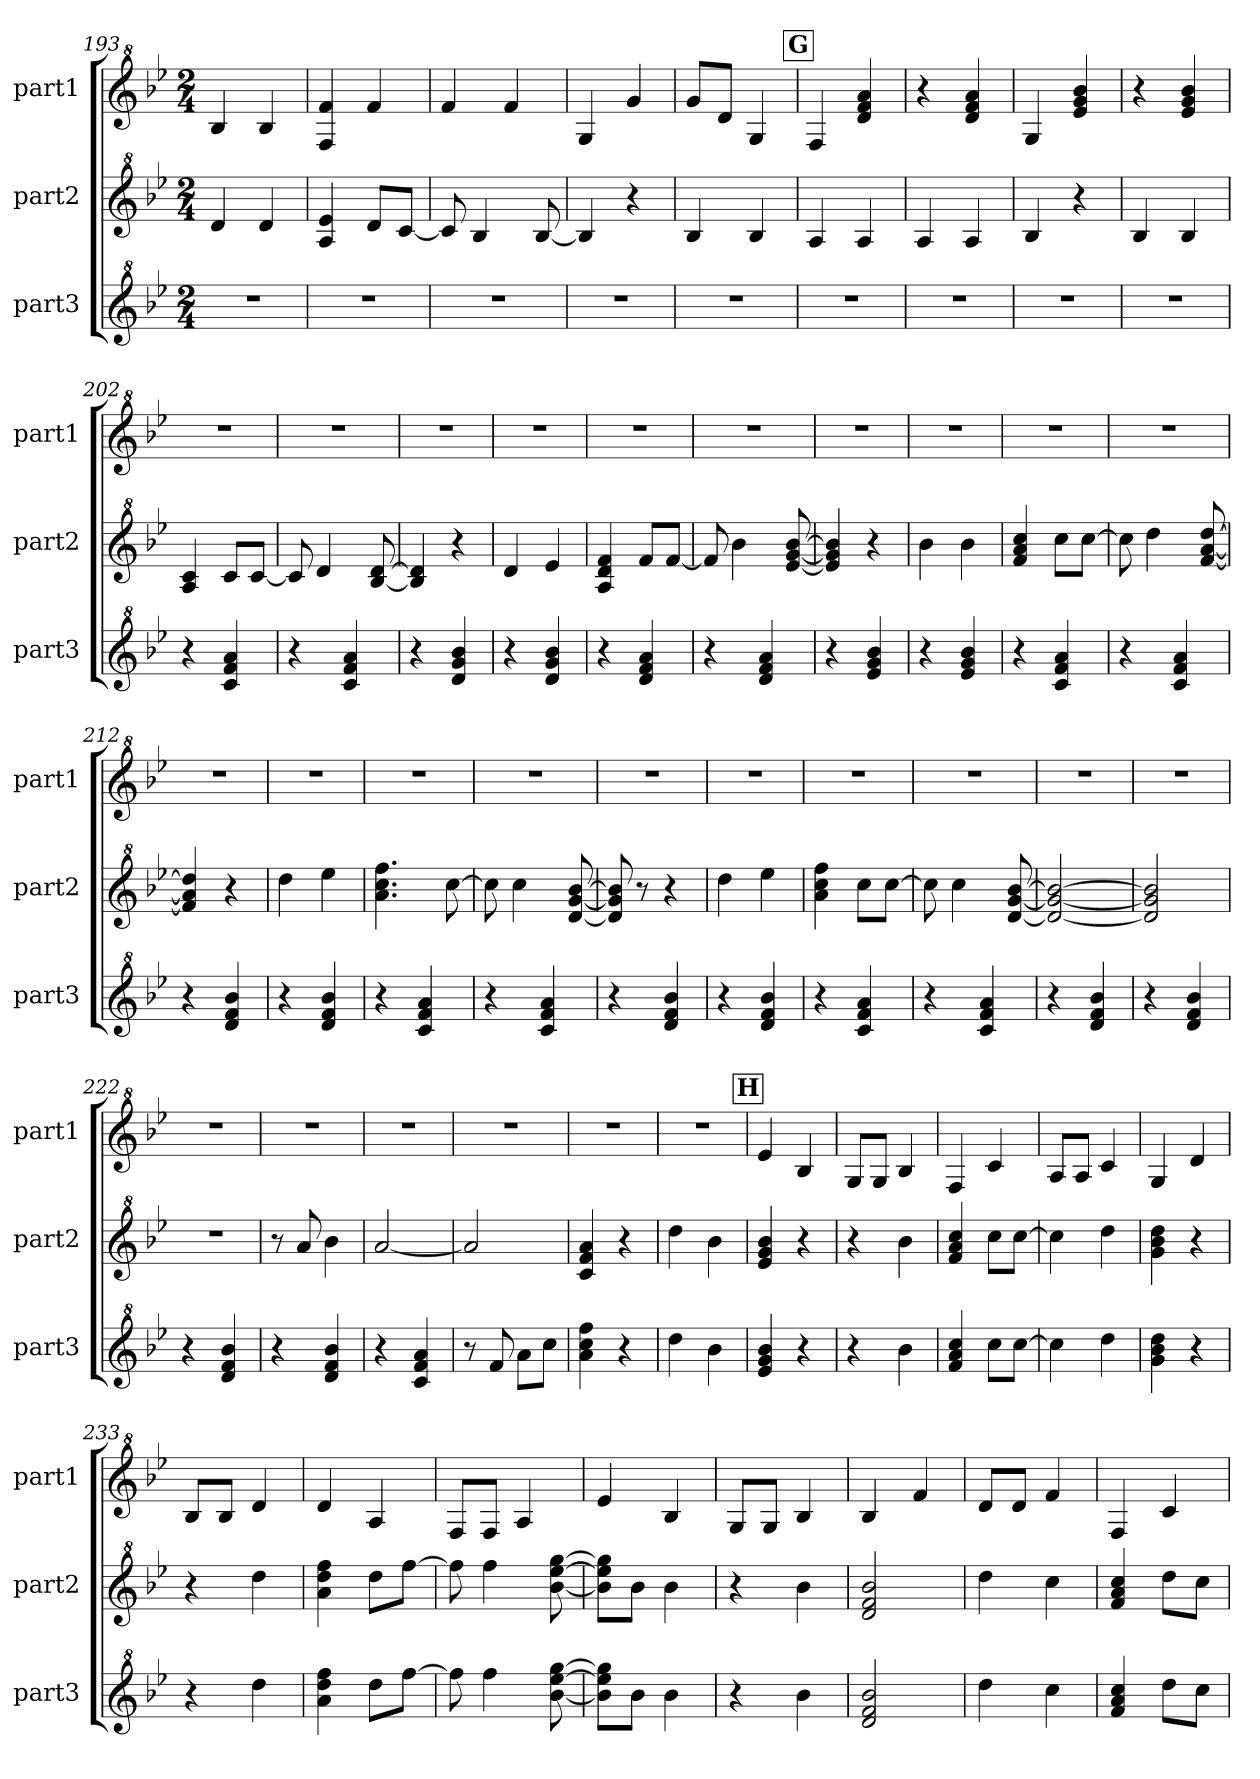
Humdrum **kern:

**kern	**kern	**kern
*part3	*part2	*part1
*staff3	*staff2	*staff1
*I"part3	*I"part2	*I"part1
*I'part3	*I'part2	*I'part1
*clefG^2	*clefG^2	*clefG^2
*k[b-e-]	*k[b-e-]	*k[b-e-]
*M2/4	*M2/4	*M2/4
=193	=193	=193
2r	4ddi/	4b-j/
.	4ddi/	4b-j/
!!LO:PB:g=z
=194	=194	=194
2r	4aj/ 4ee-i/	4fZ/ 4ffZ/
.	8ddi/L	4ffZ/
.	[8ccV/J	.
=195	=195	=195
2r	8ccV/]	4ffZ/
.	4b-j/	.
.	.	4ffZ/
.	[8b-j/	.
=196	=196	=196
2r	4b-j/]	4gZ/
.	4r	4ggZ/
=197	=197	=197
2r	4b-j/	8ggZ/L
.	.	8ddi/J
.	4b-j/	4gZ/
!!LO:REH:place=s1:a:B:fs=14:t=G
=198	=198	=198
2r	4aj/	4fZ/
.	4aj/	4ddi/ 4ffZ/ 4aaj/
=199	=199	=199
2r	4aj/	4r
.	4aj/	4ddi/ 4ffZ/ 4aaj/
=200	=200	=200
2r	4b-j/	4gZ/
.	4r	4ee-i/ 4ggZ/ 4bb-j/
=201	=201	=201
2r	4b-j/	4r
.	4b-j/	4ee-i/ 4ggZ/ 4bb-j/
=202	=202	=202
4r	4aj/ 4ccV/	2r
4ccV/ 4ffZ/ 4aaj/	8ccV/L	.
.	[8ccV/J	.
!!LO:LB:g=z
=203	=203	=203
4r	8ccV/]	2r
.	4ddi/	.
4ccV/ 4ffZ/ 4aaj/	.	.
.	[8b-j/ [8ddi/	.
=204	=204	=204
4r	4b-j/] 4ddi/]	2r
4ddi/ 4ggZ/ 4bb-j/	4r	.
=205	=205	=205
4r	4ddi/	2r
4ddi/ 4ggZ/ 4bb-j/	4ee-i/	.
=206	=206	=206
4r	4aj/ 4ddi/ 4ffZ/	2r
4ddi/ 4ffZ/ 4aaj/	8ffZ/L	.
.	[8ffZ/J	.
=207	=207	=207
4r	8ffZ/]	2r
.	4bb-j\	.
4ddi/ 4ffZ/ 4aaj/	.	.
.	[8ee-i/ [8ggZ/ [8bb-j/	.
=208	=208	=208
4r	4ee-i/] 4ggZ/] 4bb-j/]	2r
4ee-i/ 4ggZ/ 4bb-j/	4r	.
=209	=209	=209
4r	4bb-j\	2r
4ee-i/ 4ggZ/ 4bb-j/	4bb-j\	.
=210	=210	=210
4r	4ffZ/ 4aaj/ 4cccV/	2r
4ccV/ 4ffZ/ 4aaj/	8cccV\L	.
.	[8cccV\J	.
=211	=211	=211
4r	8cccV\]	2r
.	4dddi\	.
4ccV/ 4ffZ/ 4aaj/	.	.
.	[8ffZ/ [8aaj/ [8dddi/	.
!!LO:LB:g=z
=212	=212	=212
4r	4ffZ/] 4aaj/] 4dddi/]	2r
4ddi/ 4ffZ/ 4bb-j/	4r	.
=213	=213	=213
4r	4dddi\	2r
4ddi/ 4ffZ/ 4bb-j/	4eee-i\	.
=214	=214	=214
4r	4.aaj\ 4.cccV\ 4.fffZ\	2r
4ccV/ 4ffZ/ 4aaj/	.	.
.	[8cccV\	.
=215	=215	=215
4r	8cccV\]	2r
.	4cccV\	.
4ccV/ 4ffZ/ 4aaj/	.	.
.	[8ddi/ [8ggZ/ [8bb-j/	.
=216	=216	=216
4r	8ddi/] 8ggZ/] 8bb-j/]	2r
.	8r	.
4ddi/ 4ffZ/ 4bb-j/	4r	.
=217	=217	=217
4r	4dddi\	2r
4ddi/ 4ffZ/ 4bb-j/	4eee-i\	.
=218	=218	=218
4r	4aaj\ 4cccV\ 4fffZ\	2r
4ccV/ 4ffZ/ 4aaj/	8cccV\L	.
.	[8cccV\J	.
=219	=219	=219
4r	8cccV\]	2r
.	4cccV\	.
4ccV/ 4ffZ/ 4aaj/	.	.
.	[8ddi/ [8ggZ/ [8bb-j/	.
=220	=220	=220
4r	2ddi/_ 2ggZ/_ 2bb-j/_	2r
4ddi/ 4ffZ/ 4bb-j/	.	.
!!LO:LB:g=z
=221	=221	=221
4r	2ddi/] 2ggZ/] 2bb-j/]	2r
4ddi/ 4ffZ/ 4bb-j/	.	.
=222	=222	=222
4r	2r	2r
4ddi/ 4ffZ/ 4bb-j/	.	.
=223	=223	=223
4r	8r	2r
.	8aaj/	.
4ddi/ 4ffZ/ 4bb-j/	4bb-j\	.
=224	=224	=224
4r	[2aaj/	2r
4ccV/ 4ffZ/ 4aaj/	.	.
=225	=225	=225
8r	2aaj/]	2r
8ffZ/	.	.
8aaj\L	.	.
8cccV\J	.	.
=226	=226	=226
4aaj\ 4cccV\ 4fffZ\	4ccV/ 4ffZ/ 4aaj/	2r
4r	4r	.
=227	=227	=227
4dddi\	4dddi\	2r
4bb-j\	4bb-j\	.
!!LO:REH:place=s1:a:B:fs=14:t=H
=228	=228	=228
4ee-i/ 4ggZ/ 4bb-j/	4ee-i/ 4ggZ/ 4bb-j/	4ee-i/
4r	4r	4b-j/
=229	=229	=229
4r	4r	8gZ/L
.	.	8gZ/J
4bb-j\	4bb-j\	4b-j/
!!LO:PB:g=z
=230	=230	=230
4ffZ/ 4aaj/ 4cccV/	4ffZ/ 4aaj/ 4cccV/	4fZ/
8cccV\L	8cccV\L	4ccV/
[8cccV\J	[8cccV\J	.
=231	=231	=231
4cccV\]	4cccV\]	8aj/L
.	.	8aj/J
4dddi\	4dddi\	4ccV/
=232	=232	=232
4ggZ\ 4bb-j\ 4dddi\	4ggZ\ 4bb-j\ 4dddi\	4gZ/
4r	4r	4ddi/
=233	=233	=233
4r	4r	8b-j/L
.	.	8b-j/J
4dddi\	4dddi\	4ddi/
=234	=234	=234
4aaj\ 4dddi\ 4fffZ\	4aaj\ 4dddi\ 4fffZ\	4ddi/
8dddi\L	8dddi\L	4aj/
[8fffZ\J	[8fffZ\J	.
=235	=235	=235
8fffZ\]	8fffZ\]	8fZ/L
4fffZ\	4fffZ\	8fZ/J
.	.	4aj/
[8bb-j\ [8eee-i\ [8gggZ\	[8bb-j\ [8eee-i\ [8gggZ\	.
=236	=236	=236
8bb-j\] 8eee-i\] 8gggZ\]L	8bb-j\] 8eee-i\] 8gggZ\]L	4ee-i/
8bb-j\J	8bb-j\J	.
4bb-j\	4bb-j\	4b-j/
=237	=237	=237
4r	4r	8gZ/L
.	.	8gZ/J
4bb-j\	4bb-j\	4b-j/
=238	=238	=238
2ddi/ 2ffZ/ 2bb-j/	2ddi/ 2ffZ/ 2bb-j/	4b-j/
.	.	4ffZ/
!!LO:LB:g=z
=239	=239	=239
4dddi\	4dddi\	8ddi/L
.	.	8ddi/J
4cccV\	4cccV\	4ffZ/
=240	=240	=240
4ffZ/ 4aaj/ 4cccV/	4ffZ/ 4aaj/ 4cccV/	4fZ/
8dddi\L	8dddi\L	4ccV/
8cccV\J	8cccV\J	.
=	=	=
*-	*-	*-
